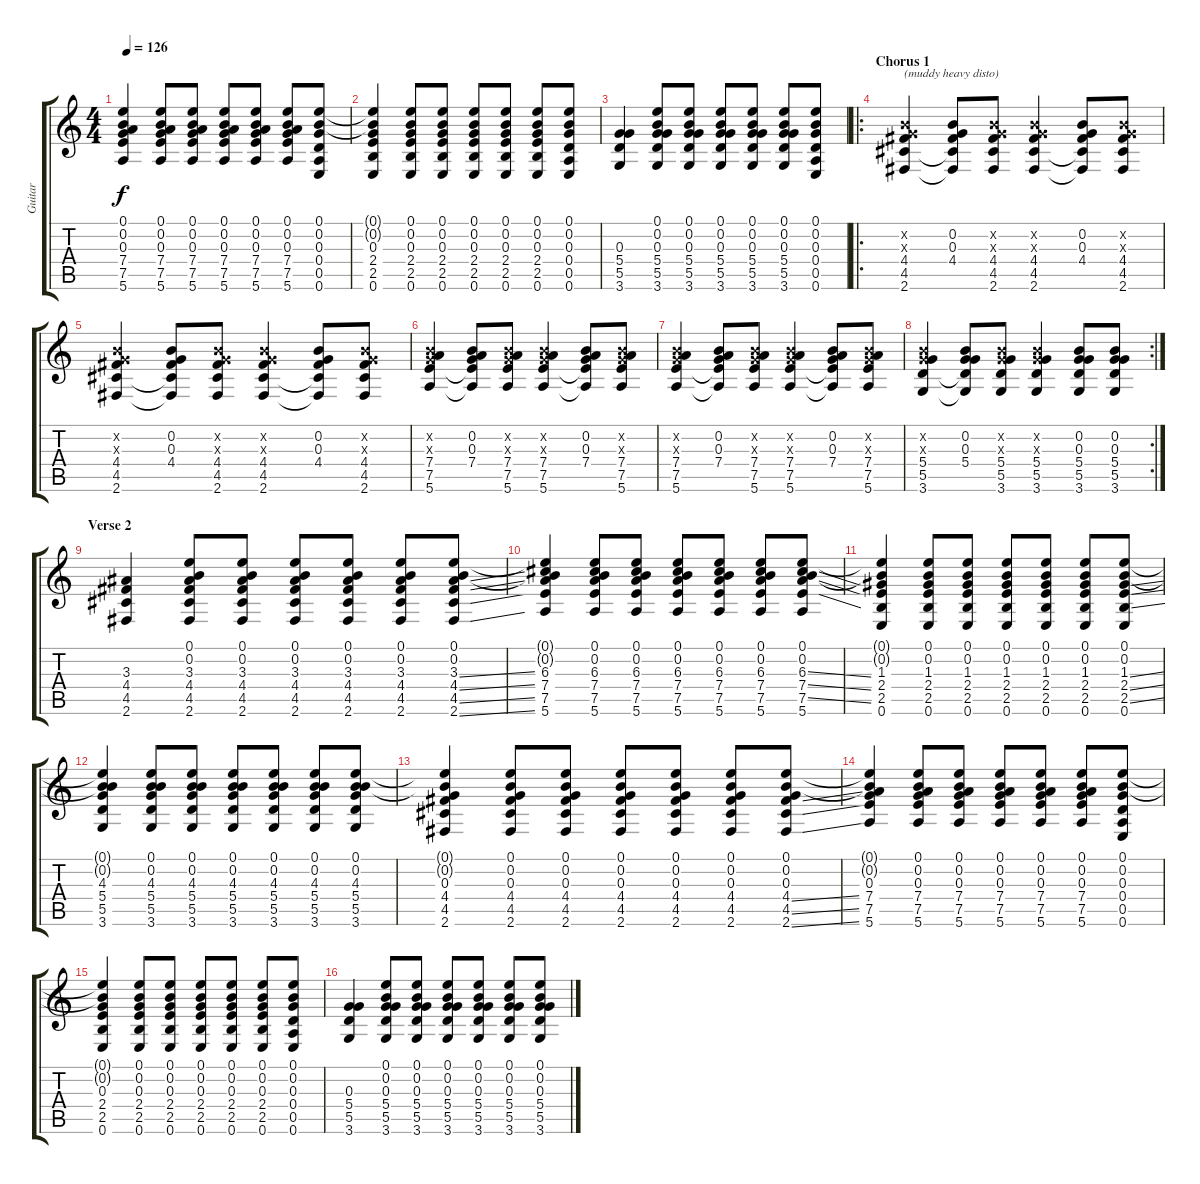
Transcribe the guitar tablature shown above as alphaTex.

\track ("Guitar" "Guitar") {instrument overdrivenguitar}
\staff {score tabs}
\tuning (E4 B3 G3 D3 A2 E2) {hide}
\ts (4 4)
\tempo 126
\clef g2
\ks c
(0.1{t} 0.2{t} 0.3 7.4 7.5 5.6).4{dy f} (0.1 0.2 0.3 7.4 7.5 5.6).8 (0.1 0.2 0.3 7.4 7.5 5.6).8 (0.1 0.2 0.3 7.4 7.5 5.6).8 (0.1 0.2 0.3 7.4 7.5 5.6).8 (0.1 0.2 0.3 7.4 7.5 5.6).8 (0.1 0.2 0.3 0.4 0.5 0.6).8 |
(0.1{t} 0.2{t} 0.3 2.4 2.5 0.6).4 (0.1 0.2 0.3 2.4 2.5 0.6).8 (0.1 0.2 0.3 2.4 2.5 0.6).8 (0.1 0.2 0.3 2.4 2.5 0.6).8 (0.1 0.2 0.3 2.4 2.5 0.6).8 (0.1 0.2 0.3 2.4 2.5 0.6).8 (0.1 0.2 0.3 0.4 0.5 0.6).8 |
(0.3 5.4 5.5 3.6).4 (0.1 0.2 0.3 5.4 5.5 3.6).8 (0.1 0.2 0.3 5.4 5.5 3.6).8 (0.1 0.2 0.3 5.4 5.5 3.6).8 (0.1 0.2 0.3 5.4 5.5 3.6).8 (0.1 0.2 0.3 5.4 5.5 3.6).8 (0.1 0.2 0.3 0.4 0.5 0.6).8 |
\ro
\section ("" "Chorus 1")
(0.2{x} 0.3{x} 4.4 4.5 2.6).4{txt "(muddy heavy disto)" instrument distortionguitar} (0.2 0.3 4.4 4.5{t} 2.6{t}).8 (0.2{x} 0.3{x} 4.4 4.5 2.6).8 (0.2{x} 0.3{x} 4.4 4.5 2.6).4 (0.2 0.3 4.4 4.5{t} 2.6{t}).8 (0.2{x} 0.3{x} 4.4 4.5 2.6).8 |
(0.2{x} 0.3{x} 4.4 4.5 2.6).4 (0.2 0.3 4.4 4.5{t} 2.6{t}).8 (0.2{x} 0.3{x} 4.4 4.5 2.6).8 (0.2{x} 0.3{x} 4.4 4.5 2.6).4 (0.2 0.3 4.4 4.5{t} 2.6{t}).8 (0.2{x} 0.3{x} 4.4 4.5 2.6).8 |
(0.2{x} 0.3{x} 7.4 7.5 5.6).4 (0.2 0.3 7.4 7.5{t} 5.6{t}).8 (0.2{x} 0.3{x} 7.4 7.5 5.6).8 (0.2{x} 0.3{x} 7.4 7.5 5.6).4 (0.2 0.3 7.4 7.5{t} 5.6{t}).8 (0.2{x} 0.3{x} 7.4 7.5 5.6).8 |
(0.2{x} 0.3{x} 7.4 7.5 5.6).4 (0.2 0.3 7.4 7.5{t} 5.6{t}).8 (0.2{x} 0.3{x} 7.4 7.5 5.6).8 (0.2{x} 0.3{x} 7.4 7.5 5.6).4 (0.2 0.3 7.4 7.5{t} 5.6{t}).8 (0.2{x} 0.3{x} 7.4 7.5 5.6).8 |
\rc 2
(0.2{x} 0.3{x} 5.4 5.5 3.6).4 (0.2 0.3 5.4 5.5{t} 3.6{t}).8 (0.2{x} 0.3{x} 5.4 5.5 3.6).8 (0.2{x} 0.3{x} 5.4 5.5 3.6).4 (0.2 0.3 5.4 5.5 3.6).8 (0.2 0.3 5.4 5.5 3.6).8 |
\section ("" "Verse 2")
(3.3 4.4 4.5 2.6).4{instrument overdrivenguitar} (0.1 0.2 3.3 4.4 4.5 2.6).8 (0.1 0.2 3.3 4.4 4.5 2.6).8 (0.1 0.2 3.3 4.4 4.5 2.6).8 (0.1 0.2 3.3 4.4 4.5 2.6).8 (0.1 0.2 3.3 4.4 4.5 2.6).8 (0.1 0.2 3.3{ss} 4.4{ss} 4.5{ss} 2.6{ss}).8 |
(0.1{t} 0.2{t} 6.3 7.4 7.5 5.6).4 (0.1 0.2 6.3 7.4 7.5 5.6).8 (0.1 0.2 6.3 7.4 7.5 5.6).8 (0.1 0.2 6.3 7.4 7.5 5.6).8 (0.1 0.2 6.3 7.4 7.5 5.6).8 (0.1 0.2 6.3 7.4 7.5 5.6).8 (0.1 0.2 6.3{ss} 7.4{ss} 7.5{ss} 5.6).8 |
(0.1{t} 0.2{t} 1.3 2.4 2.5 0.6).4 (0.1 0.2 1.3 2.4 2.5 0.6).8 (0.1 0.2 1.3 2.4 2.5 0.6).8 (0.1 0.2 1.3 2.4 2.5 0.6).8 (0.1 0.2 1.3 2.4 2.5 0.6).8 (0.1 0.2 1.3 2.4 2.5 0.6).8 (0.1 0.2 1.3{ss} 2.4{ss} 2.5{ss} 0.6).8 |
(0.1{t} 0.2{t} 4.3 5.4 5.5 3.6).4 (0.1 0.2 4.3 5.4 5.5 3.6).8 (0.1 0.2 4.3 5.4 5.5 3.6).8 (0.1 0.2 4.3 5.4 5.5 3.6).8 (0.1 0.2 4.3 5.4 5.5 3.6).8 (0.1 0.2 4.3 5.4 5.5 3.6).8 (0.1 0.2 4.3 5.4 5.5 3.6).8 |
(0.1{t} 0.2{t} 0.3 4.4 4.5 2.6).4 (0.1 0.2 0.3 4.4 4.5 2.6).8 (0.1 0.2 0.3 4.4 4.5 2.6).8 (0.1 0.2 0.3 4.4 4.5 2.6).8 (0.1 0.2 0.3 4.4 4.5 2.6).8 (0.1 0.2 0.3 4.4 4.5 2.6).8 (0.1 0.2 0.3 4.4{ss} 4.5{ss} 2.6{ss}).8 |
(0.1{t} 0.2{t} 0.3 7.4 7.5 5.6).4 (0.1 0.2 0.3 7.4 7.5 5.6).8 (0.1 0.2 0.3 7.4 7.5 5.6).8 (0.1 0.2 0.3 7.4 7.5 5.6).8 (0.1 0.2 0.3 7.4 7.5 5.6).8 (0.1 0.2 0.3 7.4 7.5 5.6).8 (0.1 0.2 0.3 0.4 0.5 0.6).8 |
(0.1{t} 0.2{t} 0.3 2.4 2.5 0.6).4 (0.1 0.2 0.3 2.4 2.5 0.6).8 (0.1 0.2 0.3 2.4 2.5 0.6).8 (0.1 0.2 0.3 2.4 2.5 0.6).8 (0.1 0.2 0.3 2.4 2.5 0.6).8 (0.1 0.2 0.3 2.4 2.5 0.6).8 (0.1 0.2 0.3 0.4 0.5 0.6).8 |
(0.3 5.4 5.5 3.6).4 (0.1 0.2 0.3 5.4 5.5 3.6).8 (0.1 0.2 0.3 5.4 5.5 3.6).8 (0.1 0.2 0.3 5.4 5.5 3.6).8 (0.1 0.2 0.3 5.4 5.5 3.6).8 (0.1 0.2 0.3 5.4 5.5 3.6).8 (0.1 0.2 0.3 5.4 5.5 3.6).8
